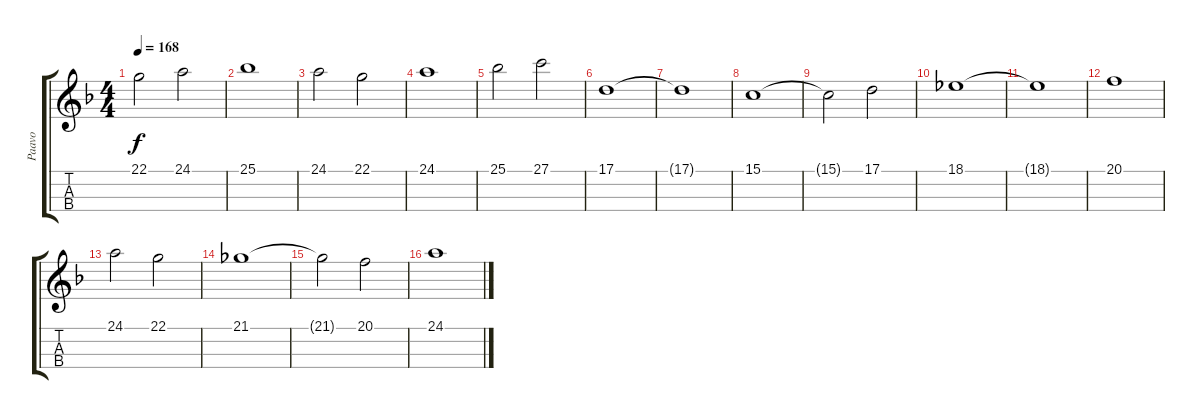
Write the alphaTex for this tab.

\track ("Paavo" "Paavo") {instrument cello}
\staff {score tabs}
\tuning (A3 D3 G2 C2) {hide}
\ts (4 4)
\tempo 168
\clef g2
\ks f
22.1.2{dy f} 24.1.2 |
25.1.1 |
24.1.2 22.1.2 |
24.1.1 |
25.1.2 27.1.2 |
17.1.1 |
17.1{t}.1 |
15.1.1 |
15.1{t}.2 17.1.2 |
18.1.1 |
18.1{t}.1 |
20.1.1 |
24.1.2 22.1.2 |
21.1.1 |
21.1{t}.2 20.1.2 |
24.1.1
